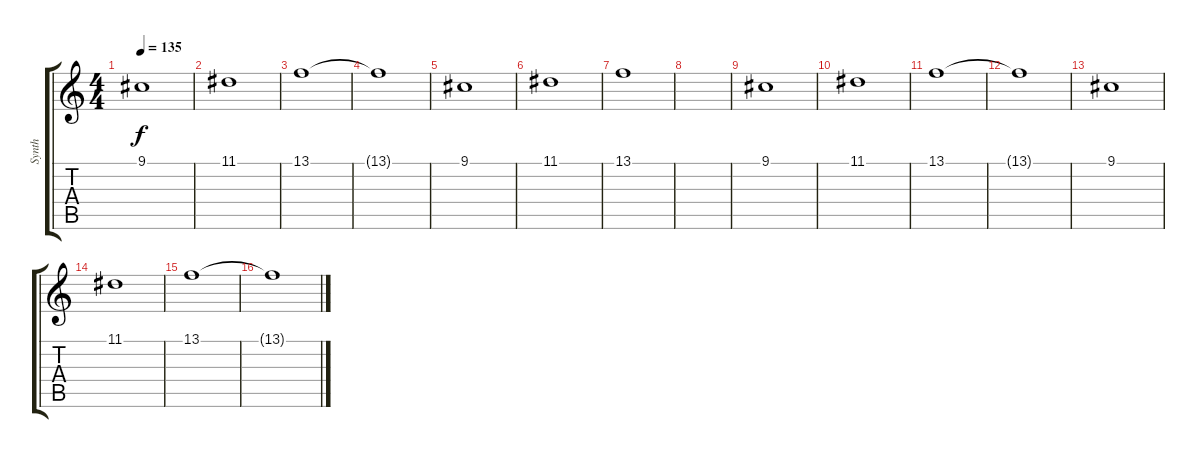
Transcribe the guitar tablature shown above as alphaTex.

\track ("Synth" "Synth") {instrument lead1square}
\staff {score tabs}
\tuning (E4 B3 G3 D3 A2 E2) {hide}
\ts (4 4)
\tempo 135
\clef g2
\ks c
9.1.1{dy f} |
11.1.1 |
13.1.1 |
13.1{t}.1 |
9.1.1 |
11.1.1 |
13.1.1 |
|
9.1.1 |
11.1.1 |
13.1.1 |
13.1{t}.1 |
9.1.1 |
11.1.1 |
13.1.1 |
13.1{t}.1
